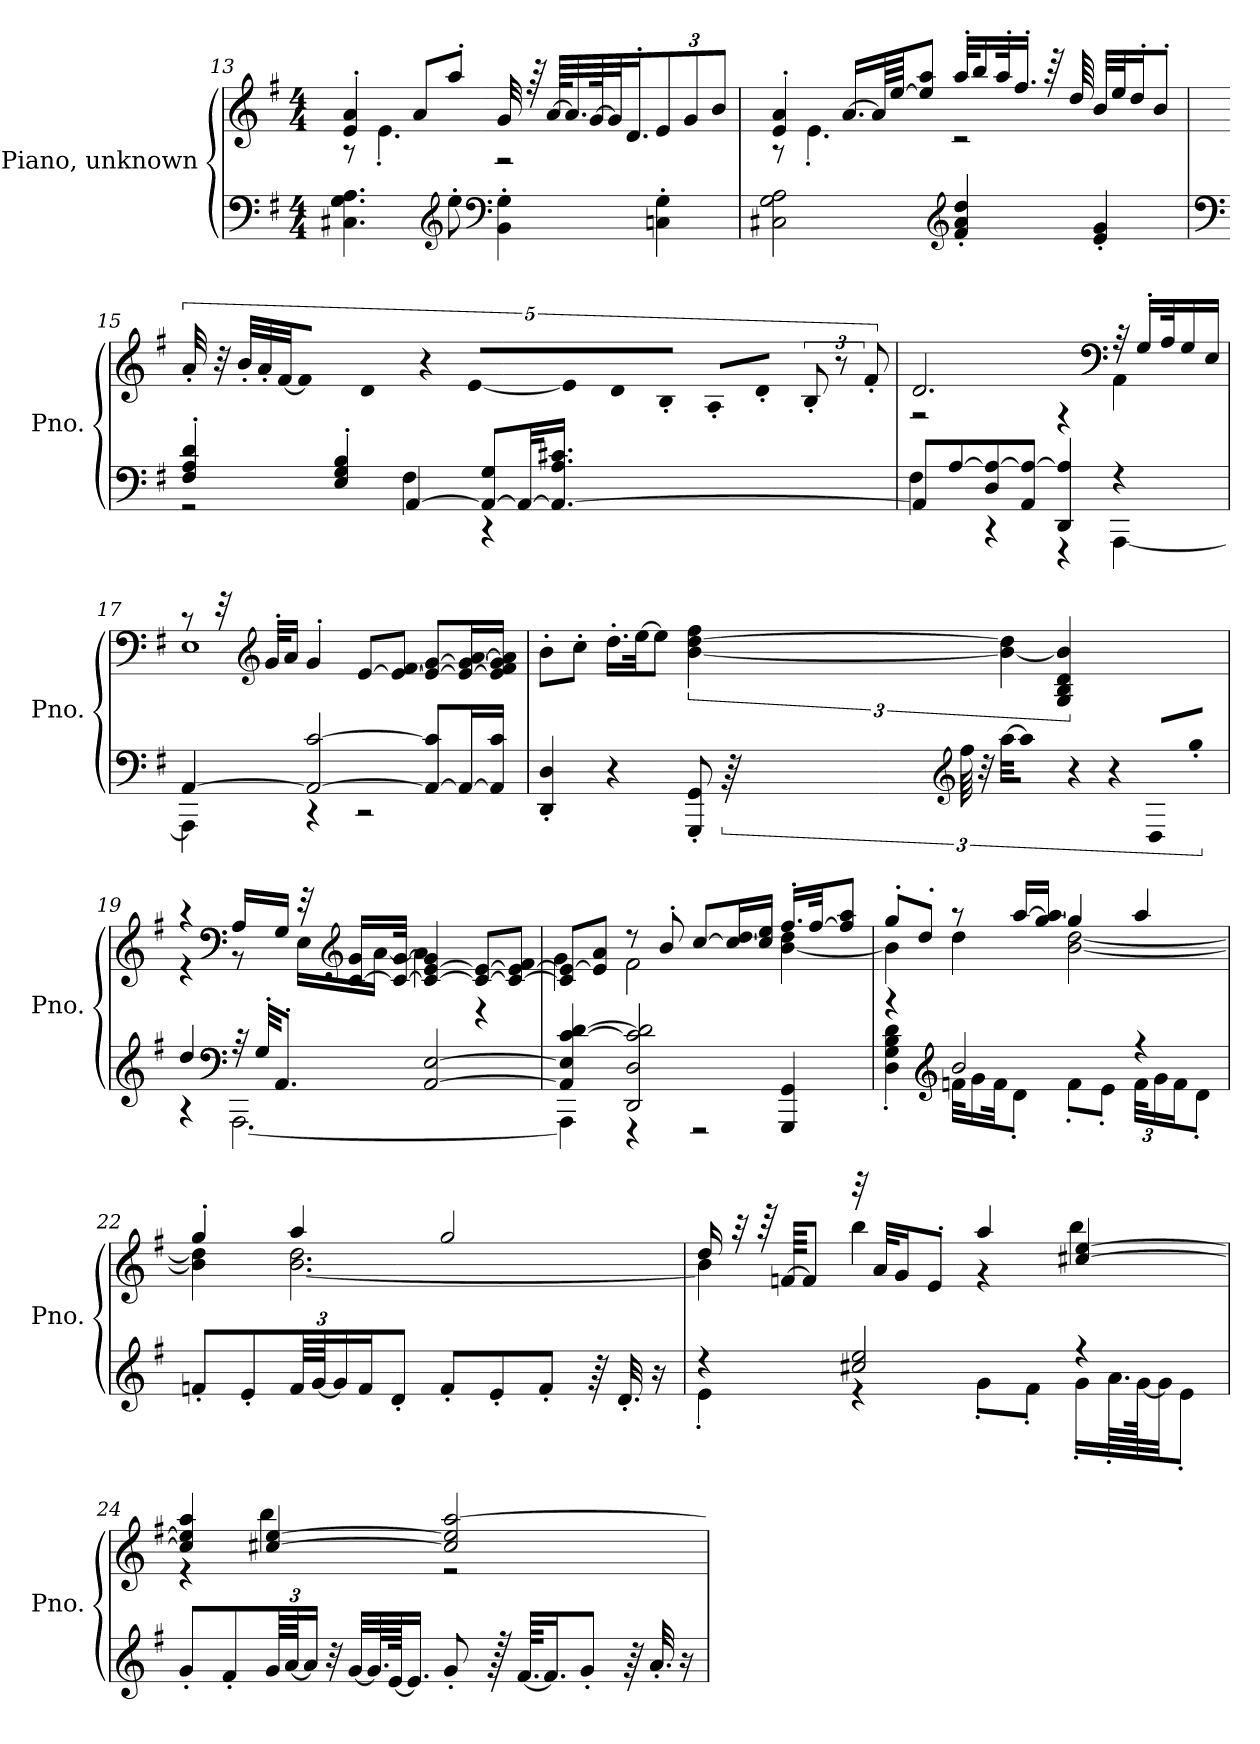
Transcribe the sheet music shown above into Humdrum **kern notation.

**kern	**kern
*part1	*part1
*staff2	*staff1
*I"Piano, unknown	*
*I'Pno.	*
!!LO:LB:g=z
*clefF4	*clefG2
*k[f#]	*k[f#]
*M4/4	*M4/4
=13	=13
*	*^
4.C#X\ 4.G\ 4.A\	4e/' 4a/'	8r
.	.	4.e'\
.	8a/L	.
*clefG2	*	*
8ee'\	8aa'/J	.
*clefF4	*	*
4BB\' 4G\'	32g/	2r
.	64r	.
.	[64a/KLLL	.
.	32.a/]	.
.	[64g/K	.
.	32g/J]	.
.	16.d'/J	.
*	*Xbrackettup	*
4Cn\' 4G\'	12e/	.
.	12g/	.
.	12b/J	.
=14	=14	=14
2C#X\ 2G\ 2A\	4e/' 4a/'	8r
.	.	4.e'\
.	[16.a/LL	.
.	64a/LL]	.
.	[64ee/JJJ	.
.	8ee/] 8aa/J	.
*clefG2	*	*
4f#/' 4a/' 4dd/'	32aa'/KLL	2r
.	16bb/	.
.	32aa'/K	.
.	16.ff#'/JJ	.
.	64r	.
.	64dd/	.
4e/' 4g/'	32b/LLL	.
.	32ee/J	.
.	16dd'/J	.
.	8b'/J	.
*	*v	*v
!!LO:LB:g=z
=15	=15
*clefF4	*
*^	*
*	*	*brackettup
4F#/' 4A/' 4d/'	2r	40a'/
.	.	40r
.	.	40b'/LLL
.	.	40a'/
.	.	[40f#/JJ
.	.	8f#/J]
4E/' 4G/' 4B/'	.	32d/
.	.	64r
.	.	[64e/KLLL
.	.	32e/]
.	.	32d/JJ
.	.	8B'/J
[4AA/	4F#\	8A'/L
.	.	8d'/J
8AA/_ 8G/L	4r	12B'/
.	.	12r
32AA/KL_	.	.
16.AA/_ 16.A/ 16.c#X/JJ	.	.
.	.	12f#'/
=16	=16	=16
*	*	*^
8AA/L]	4F#\	2.d/	2r
[8A/	.	.	.
8D/ 8A/_	4r	.	.
8AA/ 8A/_J	.	.	.
4DD/ 4A/]	4r	.	4r
*	*	*clefF4	*
4r	[4AAA\	32r	4AA\
.	.	16G'/LL	.
.	.	32A/K	.
.	.	16G/	.
.	.	16E/JJ	.
!!LO:PB:g=z	!!
=17	=17	=17	=17
[4AA/	4AAA\]	8r	1E
.	.	32r	.
*	*	*clefG2	*
.	.	32g'/KLL	.
.	.	16a/JJ	.
2AA/_ [2c/	4r	4g'/	.
.	2r	[8e/L	.
.	.	8e/_ 8f#/J	.
8AA/_ 8c/]L	.	8e/_ [8g/L	.
16AA/L_	.	16e/_ 16g/_ [16a/L	.
16AA/] 16c/JJ	.	16e/] 16f#/ 16g/] 16a/]JJ	.
*v	*v	*	*
*	*v	*v
=18	=18
4DD/' 4D/'	8b'\L
.	8cc'\J
4r	16.dd'\LL
.	[32ee\JK
.	8ee\J]
8GGG/' 8GG/'	[6b\ [6dd\ 6ff#\
96r	.
*clefG2	*
96ff#\	.
48r	.
[48aa\KLL	6b\_ 6dd\]
16aa\JJ]	.
16r	.
32r	.
.	6G/ 6B/ 6d/ 6b/]
32D/KKL	.
8gg'/J	.
!!LO:LB:g=z
=19	=19
*^	*^
4dd/	4r	4r	4r
*clefF4	*	*clefF4	*
32r	[2.AAA\	16A/LL	8r
32G'/KKL	.	.	.
8.AA'/J	.	16G/JJ	.
.	.	32r	16E\LL
*	*	*clefG2	*
.	.	[16c/ 16g/LL	.
.	.	.	[16a\JJ
.	.	32c/_ [32g/JJk	.
[2AA/ [2E/	.	4c/_ [4e/ 4g/]	4a\]
.	.	8c/_ 8e/_L	4r
.	.	8c/_ 8e/_ 8f#/J	.
=20	=20	=20	=20
4AA/] 4E/] [4c/ [4d/	4AAA\]	8c/] 8e/_L	4g\
.	.	8e/] 8a/J	.
2DD/ 2D/ 2c/] 2d/]	4r	8r	2f#\
.	.	8b'/	.
.	2r	[8cc/L	.
.	.	16cc/_ 16dd/L	.
.	.	16cc/] 16ee/JJ	.
4GGG/ 4GG/	.	16.ff#'/LL	[4b\ 4dd\
.	.	[32ff#/JK	.
.	.	8ff#/] 8aa/J	.
!!LO:LB:g=z	!!
=21	=21	=21	=21
4r	4D\' 4G\' 4B\' 4d\'	8gg'/L	4b\]
.	.	8dd'/J	.
*clefG2	*	*	*
2b/	32fn\KLL	8r	4dd\
.	16g\	.	.
.	32f\JK	.	.
.	8d'\J	[16aa/LL	.
.	.	[16gg/ 16aa/]JJ	.
.	8f'\L	4gg/]	[2b\ [2dd\
.	8e'\J	.	.
*	*Xbrackettup	*	*
4r	48f\KLL	4aa/	.
.	24g\	.	.
.	16f\J	.	.
.	8d'\J	.	.
*v	*v	*	*
=22	=22	=22
8fn'/L	4gg'/	4b\] 4dd\]
8e'/	.	.
96f/LLL	4aa/	[2.b\ 2.dd\
[96g/JJ	.	.
24g/]	.	.
16f/J	.	.
8d'/J	.	.
8f'/L	2gg/	.
8e'/	.	.
8f'/J	.	.
64r	.	.
32.d'/	.	.
16r	.	.
!!LO:LB:g=z	!!
=23	=23	=23
*^	*	*
4r	4e'\	16dd/	4b\]
.	.	32r	.
.	.	64r	.
.	.	[64fn/KKKL	.
.	.	8f/J]	.
2cc#X/ 2ee/	4r	32r	4bb\
.	.	32a/KLL	.
.	.	16g/J	.
.	.	8e'/J	.
.	8g'\L	4aa/	4r
.	8f#'\J	.	.
4r	16g'\LL	[4cc#X/ [4ee/	4bb\
.	64.a'\LL	.	.
.	[128g\JK	.	.
.	32g\JJ]	.	.
.	8e'\J	.	.
*v	*v	*	*
=24	=24	=24
8g'/L	4cc#/] 4ee/] 4aa/	4r
8f#'/	.	.
96g/LLL	[4cc#X/ [4ee/	4bb\
[96a/JJ	.	.
24a/JJ]	.	.
32r	.	.
[32g/LLL	.	.
64.g/L]	.	.
[128e/JJK	.	.
16.e/JJ]	.	.
8g'/	2cc#/] 2ee/] [2aa/	2r
128r	.	.
[64.f#/KKLL	.	.
16.f#/J]	.	.
8g'/J	.	.
64r	.	.
32.a'/	.	.
16r	.	.
*	*v	*v
=	=
*-	*-
